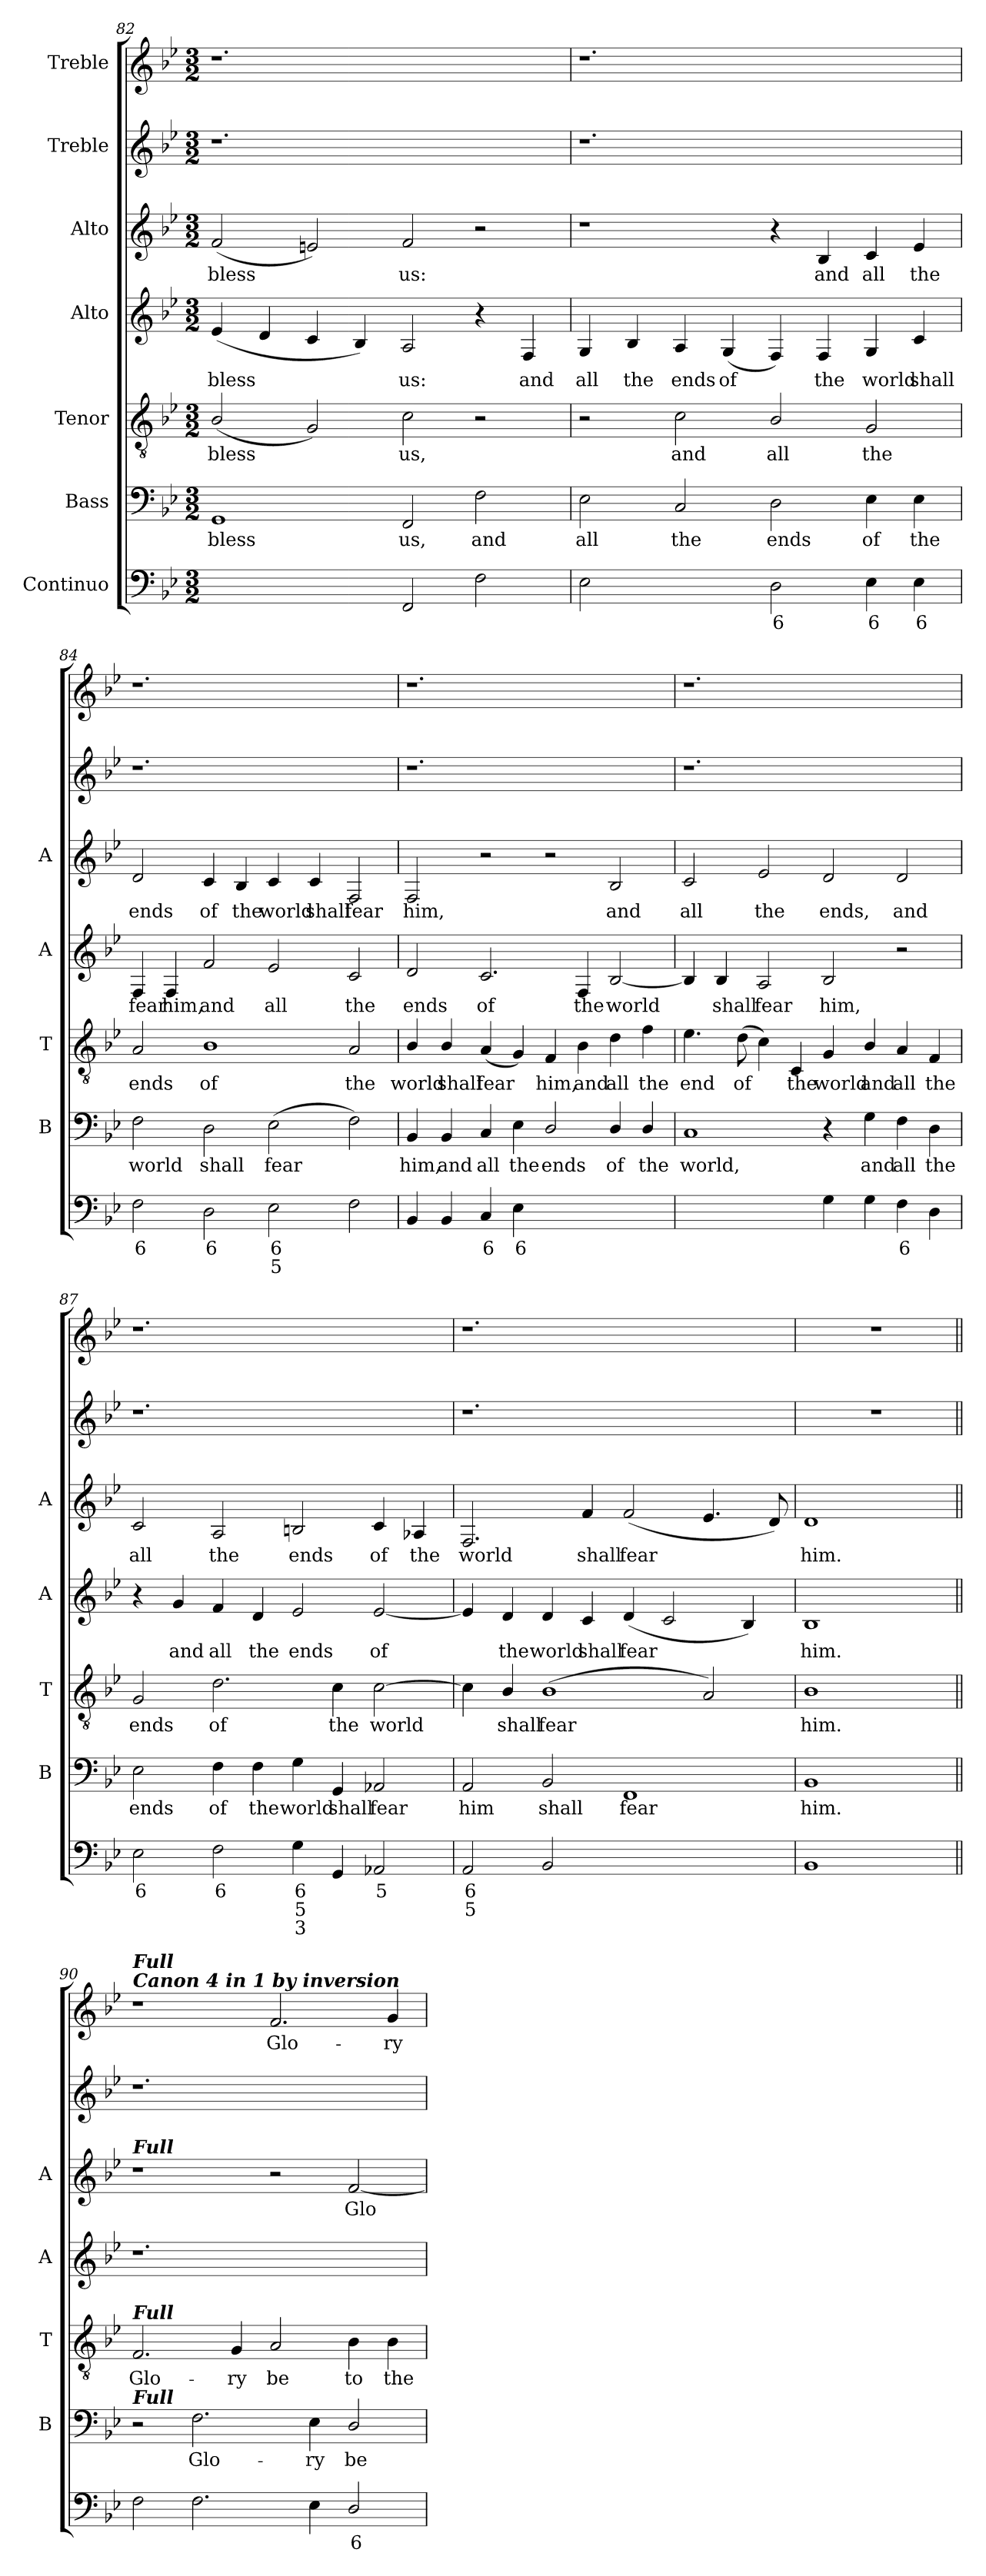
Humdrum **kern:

**kern	**text	**text	**text	**kern	**text	**kern	**text	**kern	**text	**kern	**text	**kern	**kern	**text
*part7	*part7	*part7	*part7	*part6	*part6	*part5	*part5	*part4	*part4	*part3	*part3	*part2	*part1	*part1
*staff7	*staff7	*staff7	*staff7	*staff6	*staff6	*staff5	*staff5	*staff4	*staff4	*staff3	*staff3	*staff2	*staff1	*staff1
*I"Continuo	*	*	*	*I"Bass	*	*I"Tenor	*	*I"Alto	*	*I"Alto	*	*I"Treble	*I"Treble	*
*	*	*	*	*I'B	*	*I'T	*	*I'A	*	*I'A	*	*	*	*
*clefF4	*	*	*	*clefF4	*	*clefGv2	*	*clefG2	*	*clefG2	*	*clefG2	*clefG2	*
*k[b-e-]	*	*	*	*k[b-e-]	*	*k[b-e-]	*	*k[b-e-]	*	*k[b-e-]	*	*k[b-e-]	*k[b-e-]	*
*B-:	*	*	*	*B-:	*	*B-:	*	*B-:	*	*B-:	*	*B-:	*B-:	*
*M3/2	*	*	*	*M3/2	*	*M3/2	*	*M3/2	*	*M3/2	*	*M3/2	*M3/2	*
=82	=82	=82	=82	=82	=82	=82	=82	=82	=82	=82	=82	=82	=82	=82
!	!LO:LY:b	!LO:LY:b	!	!	!LO:LY:b	!	!LO:LY:b	!	!LO:LY:b	!	!LO:LY:b	!	!	!
[4GG/yy	7	6	.	1GG	bless	(<2B-/	bless	(<4e-/	bless	(<2f/	bless	1.r	1.r	.
!	!	!LO:LY:b	!	!	!	!	!	!	!	!	!	!	!	!
4GG/yy]	.	5	.	.	.	.	.	4d/	.	.	.	.	.	.
!	!LO:LY:b	!LO:LY:b	!	!	!	!	!	!	!	!	!	!	!	!
4GG/yy	6	4	.	.	.	2G/)	.	4c/	.	2en/)	.	.	.	.
!	!	!LO:LY:b	!	!	!	!	!	!	!	!	!	!	!	!
4GG/yy	.	3	.	.	.	.	.	4B-/)	.	.	.	.	.	.
!	!	!	!	!	!LO:LY:b	!	!LO:LY:b	!	!LO:LY:b	!	!LO:LY:b	!	!	!
2FF/	.	.	.	2FF/	us,	2c\	us,	2A/	us:	2f/	us:	.	.	.
!	!	!	!	!	!LO:LY:b	!	!	!	!	!	!	!	!	!
2F\	.	.	.	2F\	and	2r	.	4r	.	2r	.	2ryy	2ryy	.
!	!	!	!	!	!	!	!	!	!LO:LY:b	!	!	!	!	!
.	.	.	.	.	.	.	.	4F/	and	.	.	.	.	.
=83	=83	=83	=83	=83	=83	=83	=83	=83	=83	=83	=83	=83	=83	=83
!	!	!	!	!	!LO:LY:b	!	!	!	!LO:LY:b	!	!	!	!	!
2E-\	.	.	.	2E-\	all	2r	.	4G/	all	1r	.	1.r	1.r	.
!	!	!	!	!	!	!	!	!	!LO:LY:b	!	!	!	!	!
.	.	.	.	.	.	.	.	4B-/	the	.	.	.	.	.
!	!LO:LY:b	!	!	!	!LO:LY:b	!	!LO:LY:b	!	!LO:LY:b	!	!	!	!	!
[4C/yy	6	.	.	2C/	the	2c\	and	4A/	ends	.	.	.	.	.
!	!LO:LY:b	!	!	!	!	!	!	!	!LO:LY:b	!	!	!	!	!
4C/yy]	5	.	.	.	.	.	.	(<4G/	of	.	.	.	.	.
!	!LO:LY:b	!	!	!	!LO:LY:b	!	!LO:LY:b	!	!	!	!	!	!	!
2D\	6	.	.	2D\	ends	2B-/	all	4F/)	.	4r	.	.	.	.
!	!	!	!	!	!	!	!	!	!LO:LY:b	!	!LO:LY:b	!	!	!
.	.	.	.	.	.	.	.	4F/	the	4B-/	and	.	.	.
!	!LO:LY:b	!	!	!	!LO:LY:b	!	!LO:LY:b	!	!LO:LY:b	!	!LO:LY:b	!	!	!
4E-\	6	.	.	4E-\	of	2G/	the	4G/	world	4c/	all	2ryy	2ryy	.
!	!LO:LY:b	!	!	!	!LO:LY:b	!	!	!	!LO:LY:b	!	!LO:LY:b	!	!	!
4E-\	6	.	.	4E-\	the	.	.	4c/	shall	4e-/	the	.	.	.
!!LO:PB:g=z
=84	=84	=84	=84	=84	=84	=84	=84	=84	=84	=84	=84	=84	=84	=84
*	*	*	*	*	*	*	*	*	*	*	*	*	*MM160	*
!	!LO:LY:b	!	!	!	!LO:LY:b	!	!LO:LY:b	!	!LO:LY:b	!	!LO:LY:b	!	!	!
2F\	6	.	.	2F\	world	2A/	ends	4F/	fear	2d/	ends	1.r	1.r	.
!	!	!	!	!	!	!	!	!	!LO:LY:b	!	!	!	!	!
.	.	.	.	.	.	.	.	4F/	him,	.	.	.	.	.
!	!LO:LY:b	!	!	!	!LO:LY:b	!	!LO:LY:b	!	!LO:LY:b	!	!LO:LY:b	!	!	!
2D\	6	.	.	2D\	shall	1B-	of	2f/	and	4c/	of	.	.	.
!	!	!	!	!	!	!	!	!	!	!	!LO:LY:b	!	!	!
.	.	.	.	.	.	.	.	.	.	4B-/	the	.	.	.
!	!LO:LY:b	!LO:LY:b	!	!	!LO:LY:b	!	!	!	!LO:LY:b	!	!LO:LY:b	!	!	!
2E-\	6	5	.	(>2E-\	fear	.	.	2e-/	all	4c/	world	.	.	.
!	!	!	!	!	!	!	!	!	!	!	!LO:LY:b	!	!	!
.	.	.	.	.	.	.	.	.	.	4c/	shall	.	.	.
!	!	!	!	!	!	!	!LO:LY:b	!	!LO:LY:b	!	!LO:LY:b	!	!	!
2F\	.	.	.	2F\)	.	2A/	the	2c/	the	2F/	fear	2ryy	2ryy	.
=85	=85	=85	=85	=85	=85	=85	=85	=85	=85	=85	=85	=85	=85	=85
!	!	!	!	!	!LO:LY:b	!	!LO:LY:b	!	!LO:LY:b	!	!LO:LY:b	!	!	!
4BB-/	.	.	.	4BB-/	him,	4B-/	world	2d/	ends	2F/	him,	1.r	1.r	.
!	!	!	!	!	!LO:LY:b	!	!LO:LY:b	!	!	!	!	!	!	!
4BB-/	.	.	.	4BB-/	and	4B-/	shall	.	.	.	.	.	.	.
!	!LO:LY:b	!	!	!	!LO:LY:b	!	!LO:LY:b	!	!LO:LY:b	!	!	!	!	!
4C/	6	.	.	4C/	all	(<4A/	fear	2.c/	of	2r	.	.	.	.
!	!LO:LY:b	!	!	!	!LO:LY:b	!	!	!	!	!	!	!	!	!
4E-\	6	.	.	4E-\	the	4G/)	.	.	.	.	.	.	.	.
!	!LO:LY:b	!	!	!	!LO:LY:b	!	!LO:LY:b	!	!	!	!	!	!	!
[2D\yy	7	.	.	2D/	ends	4F/	him,	.	.	2r	.	.	.	.
!	!	!	!	!	!	!	!LO:LY:b	!	!LO:LY:b	!	!	!	!	!
.	.	.	.	.	.	4B-\	and	4F/	the	.	.	.	.	.
!	!LO:LY:b	!	!	!	!LO:LY:b	!	!LO:LY:b	!	!LO:LY:b	!	!LO:LY:b	!	!	!
2D\yy]	6	.	.	4D/	of	4d\	all	[2B-/	world	2B-/	and	2ryy	2ryy	.
!	!	!	!	!	!LO:LY:b	!	!LO:LY:b	!	!	!	!	!	!	!
.	.	.	.	4D/	the	4f\	the	.	.	.	.	.	.	.
!!LO:PB:g=z
=86	=86	=86	=86	=86	=86	=86	=86	=86	=86	=86	=86	=86	=86	=86
!	!LO:LY:b	!	!	!	!LO:LY:b	!	!LO:LY:b	!	!	!	!LO:LY:b	!	!	!
[2C/yy	7	.	.	1C	world,	4.e-\	end	4B-/]	.	2c/	all	1.r	1.r	.
!	!	!	!	!	!	!	!	!	!LO:LY:b	!	!	!	!	!
.	.	.	.	.	.	.	.	4B-/	shall	.	.	.	.	.
!	!	!	!	!	!	!	!LO:LY:b	!	!	!	!	!	!	!
.	.	.	.	.	.	(>8d\	of	.	.	.	.	.	.	.
!	!LO:LY:b	!	!	!	!	!	!	!	!LO:LY:b	!	!LO:LY:b	!	!	!
2C/yy]	5	.	.	.	.	4c\)	.	2A/	fear	2e-/	the	.	.	.
!	!	!	!	!	!	!	!LO:LY:b	!	!	!	!	!	!	!
.	.	.	.	.	.	4C/	the	.	.	.	.	.	.	.
!	!	!	!	!	!	!	!LO:LY:b	!	!LO:LY:b	!	!LO:LY:b	!	!	!
4G\	.	.	.	4r	.	4G/	world	2B-/	him,	2d/	ends,	.	.	.
!	!	!	!	!	!LO:LY:b	!	!LO:LY:b	!	!	!	!	!	!	!
4G\	.	.	.	4G\	and	4B-/	and	.	.	.	.	.	.	.
!	!LO:LY:b	!	!	!	!LO:LY:b	!	!LO:LY:b	!	!	!	!LO:LY:b	!	!	!
4F\	6	.	.	4F\	all	4A/	all	2r	.	2d/	and	2ryy	2ryy	.
!	!	!	!	!	!LO:LY:b	!	!LO:LY:b	!	!	!	!	!	!	!
4D\	.	.	.	4D\	the	4F/	the	.	.	.	.	.	.	.
!!LO:LB:g=z
=87	=87	=87	=87	=87	=87	=87	=87	=87	=87	=87	=87	=87	=87	=87
!	!LO:LY:b	!	!	!	!LO:LY:b	!	!LO:LY:b	!	!	!	!LO:LY:b	!	!	!
2E-\	6	.	.	2E-\	ends	2G/	ends	4r	.	2c/	all	1.r	1.r	.
!	!	!	!	!	!	!	!	!	!LO:LY:b	!	!	!	!	!
.	.	.	.	.	.	.	.	4g/	and	.	.	.	.	.
!	!LO:LY:b	!	!	!	!LO:LY:b	!	!LO:LY:b	!	!LO:LY:b	!	!LO:LY:b	!	!	!
2F\	6	.	.	4F\	of	2.d\	of	4f/	all	2A/	the	.	.	.
!	!	!	!	!	!LO:LY:b	!	!	!	!LO:LY:b	!	!	!	!	!
.	.	.	.	4F\	the	.	.	4d/	the	.	.	.	.	.
!	!LO:LY:b	!LO:LY:b	!LO:LY:b	!	!LO:LY:b	!	!	!	!LO:LY:b	!	!LO:LY:b	!	!	!
4G\	6	5	3	4G\	world	.	.	2e-/	ends	2Bn/	ends	.	.	.
!	!	!	!	!	!LO:LY:b	!	!LO:LY:b	!	!	!	!	!	!	!
4GG/	.	.	.	4GG/	shall	4c\	the	.	.	.	.	.	.	.
!	!LO:LY:b	!	!	!	!LO:LY:b	!	!LO:LY:b	!	!LO:LY:b	!	!LO:LY:b	!	!	!
2AA-X/	5	.	.	2AA-X/	fear	[2c\	world	[2e-/	of	4c/	of	2ryy	2ryy	.
!	!	!	!	!	!	!	!	!	!	!	!LO:LY:b	!	!	!
.	.	.	.	.	.	.	.	.	.	4A-X/	the	.	.	.
=88	=88	=88	=88	=88	=88	=88	=88	=88	=88	=88	=88	=88	=88	=88
!	!LO:LY:b	!LO:LY:b	!	!	!LO:LY:b	!	!	!	!	!	!LO:LY:b	!	!	!
2AA/	6	5	.	2AA/	him	4c\]	.	4e-/]	.	2.F/	world	1.r	1.r	.
!	!	!	!	!	!	!	!LO:LY:b	!	!LO:LY:b	!	!	!	!	!
.	.	.	.	.	.	4B-/	shall	4d/	the	.	.	.	.	.
!	!	!	!	!	!LO:LY:b	!	!LO:LY:b	!	!LO:LY:b	!	!	!	!	!
2BB-/	.	.	.	2BB-/	shall	(<1B-	fear	4d/	world	.	.	.	.	.
!	!	!	!	!	!	!	!	!	!LO:LY:b	!	!LO:LY:b	!	!	!
.	.	.	.	.	.	.	.	4c/	shall	4f/	shall	.	.	.
!	!LO:LY:b	!LO:LY:b	!	!	!LO:LY:b	!	!	!	!LO:LY:b	!	!LO:LY:b	!	!	!
[2FF/yy	6	4	.	1FF	fear	.	.	(<4d/	fear	(<2f/	fear	.	.	.
.	.	.	.	.	.	.	.	2c/	.	.	.	.	.	.
!	!LO:LY:b	!LO:LY:b	!	!	!	!	!	!	!	!	!	!	!	!
2FF/yy]	5	3	.	.	.	2A/)	.	.	.	4.e-/	.	2ryy	2ryy	.
.	.	.	.	.	.	.	.	4B-/)	.	.	.	.	.	.
.	.	.	.	.	.	.	.	.	.	8d/)	.	.	.	.
=89	=89	=89	=89	=89	=89	=89	=89	=89	=89	=89	=89	=89	=89	=89
!	!	!	!	!	!LO:LY:b	!	!LO:LY:b	!	!LO:LY:b	!	!LO:LY:b	!	!	!
1BB-	.	.	.	1BB-	him.	1B-	him.	1B-	him.	1d	him.	1.r	1.r	.
2ryy	.	.	.	2ryy	.	2ryy	.	2ryy	.	2ryy	.	.	.	.
!!LO:PB:g=z
=90||	=90||	=90||	=90||	=90||	=90||	=90||	=90||	=90||	=90||	=90||	=90||	=90||	=90||	=90||
*	*	*	*	*	*	*	*	*	*	*	*	*	*MM140	*
!	!	!	!	!	!	!	!	!	!	!	!	!	!LO:TX:a:Bi:t=Canon 4 in 1 by inversion	!
!	!	!	!	!	!	!	!	!	!	!	!	!	!LO:TX:a:Bi:t=Full	!
!	!	!	!	!	!	!	!	!	!	!LO:TX:a:Bi:t=Full	!	!	!	!
!	!	!	!	!	!	!LO:TX:a:Bi:t=Full	!	!	!	!	!	!	!	!
!	!	!	!	!LO:TX:a:Bi:t=Full	!	!	!	!	!	!	!	!	!	!
!	!	!	!	!	!	!	!LO:LY:b	!	!	!	!	!	!	!
2F\	.	.	.	2r	.	2.F/	Glo-	1.r	.	1r	.	1.r	1r	.
!	!	!	!	!	!LO:LY:b	!	!	!	!	!	!	!	!	!
2.F\	.	.	.	2.F\	Glo-	.	.	.	.	.	.	.	.	.
!	!	!	!	!	!	!	!LO:LY:b	!	!	!	!	!	!	!
.	.	.	.	.	.	4G/	-ry	.	.	.	.	.	.	.
!	!	!	!	!	!	!	!LO:LY:b	!	!	!	!	!	!	!LO:LY:b
.	.	.	.	.	.	2A/	be	.	.	2r	.	.	2.f/	Glo-
!	!	!	!	!	!LO:LY:b	!	!	!	!	!	!	!	!	!
4E-\	.	.	.	4E-\	-ry	.	.	.	.	.	.	.	.	.
!	!LO:LY:b	!	!	!	!LO:LY:b	!	!LO:LY:b	!	!	!	!LO:LY:b	!	!	!
2D/	6	.	.	2D/	be	4B-\	to	2ryy	.	[2f/	Glo-	2ryy	.	.
!	!	!	!	!	!	!	!LO:LY:b	!	!	!	!	!	!	!LO:LY:b
.	.	.	.	.	.	4B-\	the	.	.	.	.	.	4g/	-ry
=	=	=	=	=	=	=	=	=	=	=	=	=	=	=
*-	*-	*-	*-	*-	*-	*-	*-	*-	*-	*-	*-	*-	*-	*-
